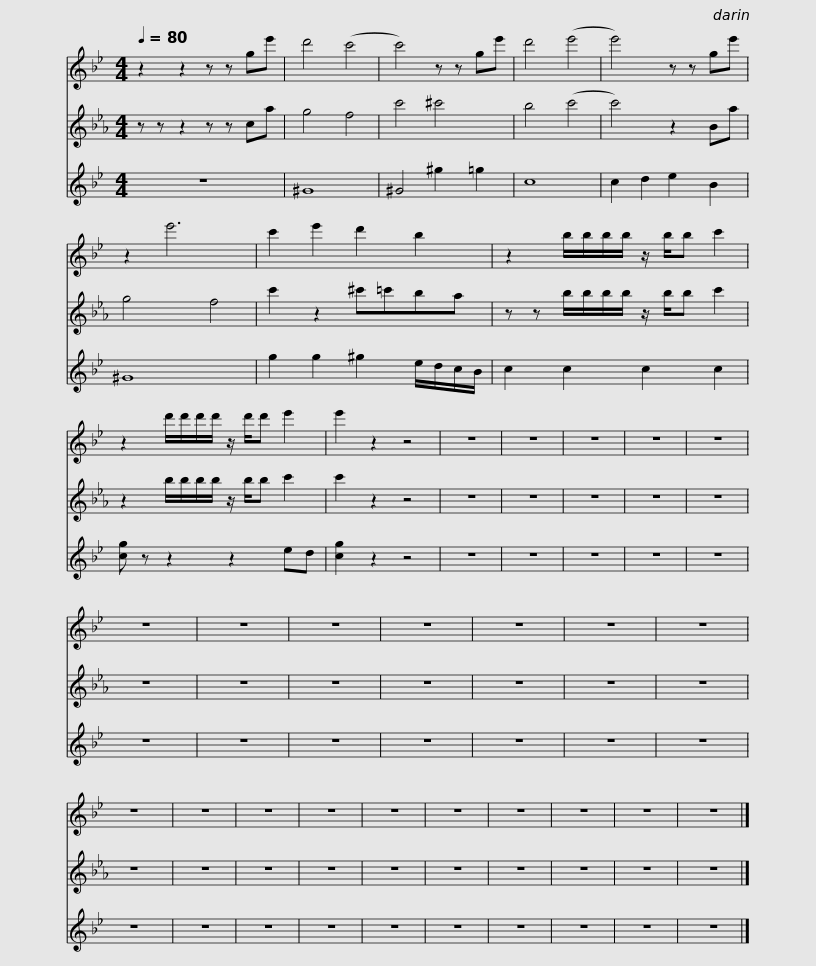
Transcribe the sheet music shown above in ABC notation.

X:1
%%score 1 2 3
L:1/8
Q:1/4=80
M:4/4
I:linebreak $
K:none
V:1 treble transpose=-9
V:2 treble transpose=-14
V:3 treble transpose=-21
V:1
[K:Bb] z2 z2 z z ge' | d'4 (c'4 | c'4) z z ge' | d'4 (e'4 | e'4) z z ge' | %5
 z2 e'6 |$ c'2 e'2 d'2 b2 | z2 b/b/b/b/ z/ b/b c'2 | z2 d'/d'/d'/d'/ z/ d'/d' e'2 | e'2 z2 z4 | %10
 z8 |$ z8 | z8 | z8 | z8 | %15
 z8 | z8 | z8 | z8 | z8 | %20
 z8 | z8 | z8 | z8 | z8 | %25
 z8 | z8 | z8 |$ z8 | z8 | %30
 z8 | z8 |] %32
V:2
[K:Eb] z z z2 z z ca | g4 f4 | c'4 ^c'4 | b4 (c'4 | c'4) z2 Ba | %5
 g4 f4 |$ c'2 z2 ^c'=c'ba | z z b/b/b/b/ z/ b/b c'2 | z2 b/b/b/b/ z/ b/b c'2 | c'2 z2 z4 | %10
 z8 |$ z8 | z8 | z8 | z8 | %15
 z8 | z8 | z8 | z8 | z8 | %20
 z8 | z8 | z8 | z8 | z8 | %25
 z8 | z8 | z8 |$ z8 | z8 | %30
 z8 | z8 |] %32
V:3
[K:Bb] z8 | ^G8 | ^G4 ^g2 =g2 | c8 | c2 d2 e2 B2 | %5
 ^G8 |$ g2 g2 ^g2 e/d/c/B/ | c2 c2 c2 c2 | [cg] z z2 z2 ed | [cg]2 z2 z4 | %10
 z8 |$ z8 | z8 | z8 | z8 | %15
 z8 | z8 | z8 | z8 | z8 | %20
 z8 | z8 | z8 | z8 | z8 | %25
 z8 | z8 | z8 |$ z8 | z8 | %30
 z8 | z8 |] %32
